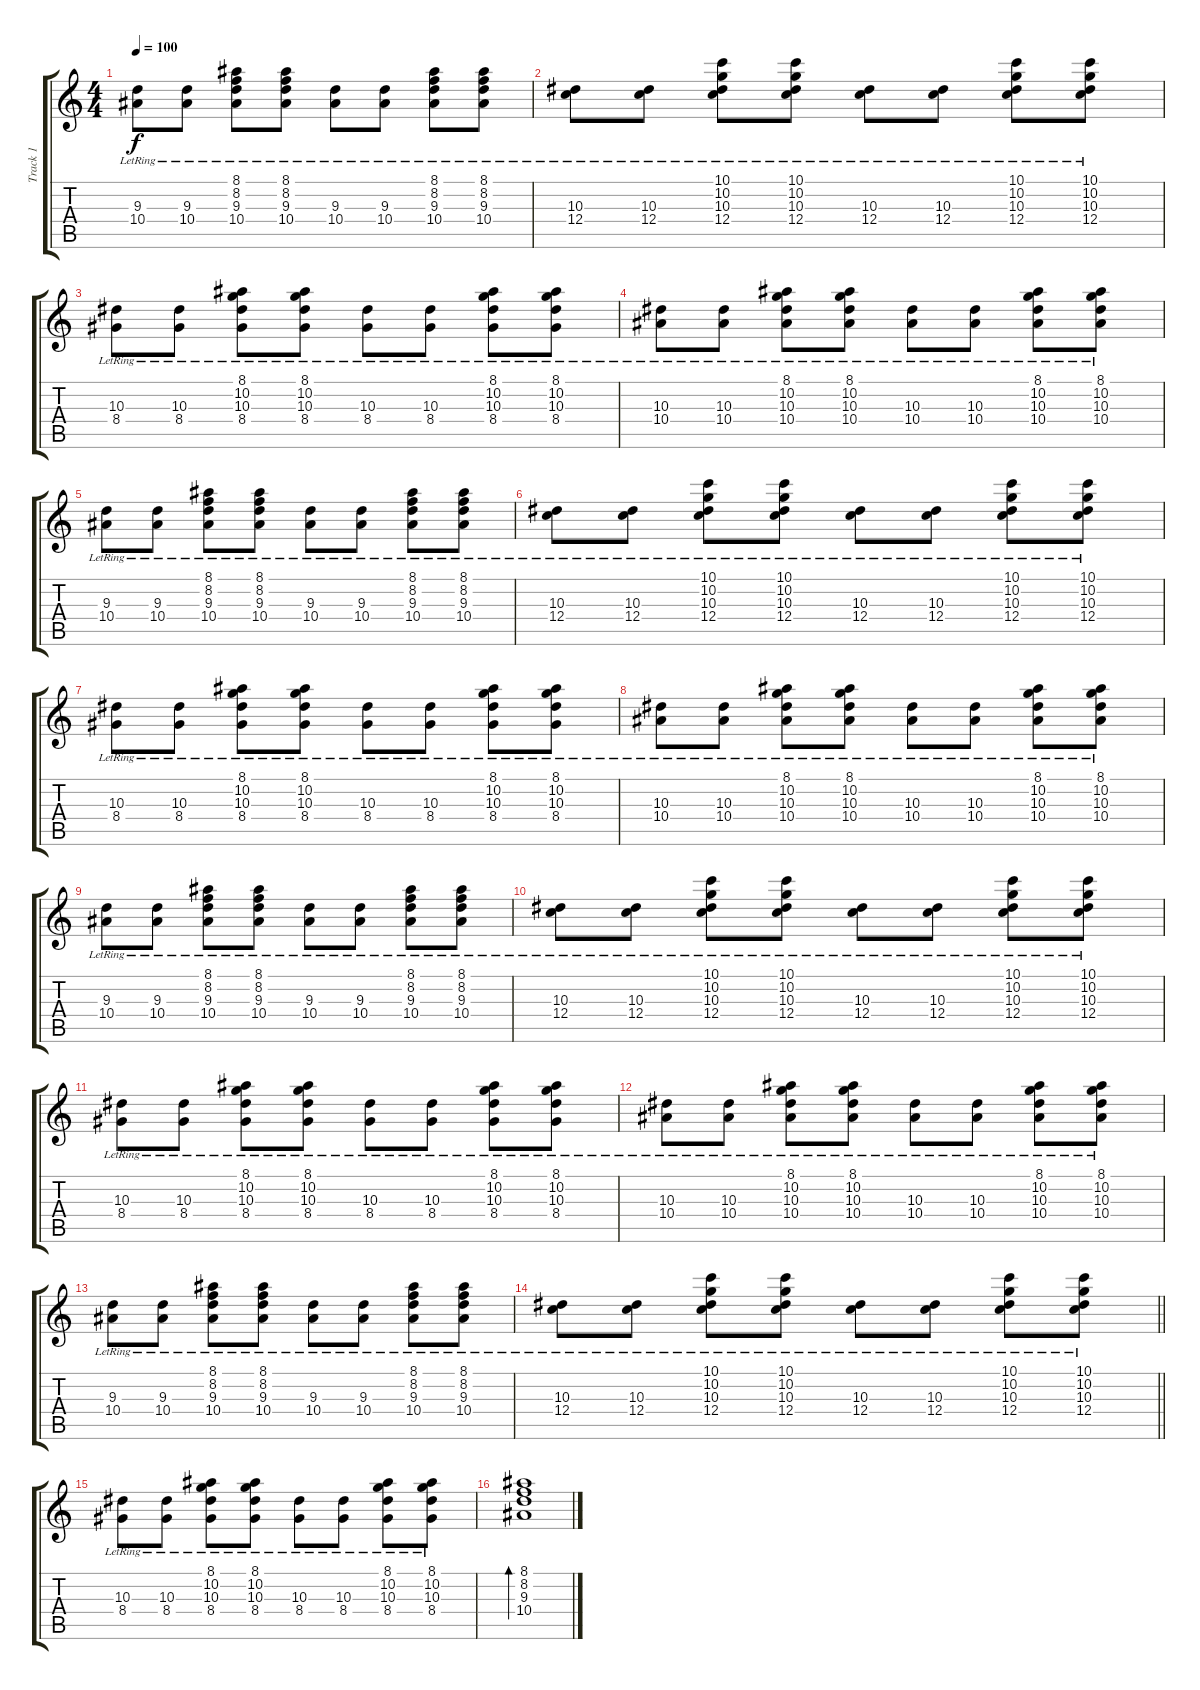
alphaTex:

\track ("Track 1" "Track 1") {instrument electricguitarclean}
\staff {score tabs}
\tuning (D4 A3 F3 C3 G2 C2) {hide}
\ts (4 4)
\tempo 100
\clef g2
\ks c
(9.3{lr} 10.4{lr}).8{dy f} (9.3{lr} 10.4{lr}).8 (8.1{lr} 8.2{lr} 9.3{lr} 10.4{lr}).8 (8.1{lr} 8.2{lr} 9.3{lr} 10.4{lr}).8 (9.3{lr} 10.4{lr}).8 (9.3{lr} 10.4{lr}).8 (8.1{lr} 8.2{lr} 9.3{lr} 10.4{lr}).8 (8.1{lr} 8.2{lr} 9.3{lr} 10.4{lr}).8 |
(10.3{lr} 12.4{lr}).8 (10.3{lr} 12.4{lr}).8 (10.1{lr} 10.2{lr} 10.3{lr} 12.4{lr}).8 (10.1{lr} 10.2{lr} 10.3{lr} 12.4{lr}).8 (10.3{lr} 12.4{lr}).8 (10.3{lr} 12.4{lr}).8 (10.1{lr} 10.2{lr} 10.3{lr} 12.4{lr}).8 (10.1{lr} 10.2{lr} 10.3{lr} 12.4{lr}).8 |
(10.3{lr} 8.4{lr}).8 (10.3{lr} 8.4{lr}).8 (8.1{lr} 10.2{lr} 10.3{lr} 8.4{lr}).8 (8.1{lr} 10.2{lr} 10.3{lr} 8.4{lr}).8 (10.3{lr} 8.4{lr}).8 (10.3{lr} 8.4{lr}).8 (8.1{lr} 10.2{lr} 10.3{lr} 8.4{lr}).8 (8.1{lr} 10.2{lr} 10.3{lr} 8.4{lr}).8 |
(10.3{lr} 10.4{lr}).8 (10.3{lr} 10.4{lr}).8 (8.1{lr} 10.2{lr} 10.3{lr} 10.4{lr}).8 (8.1{lr} 10.2{lr} 10.3{lr} 10.4{lr}).8 (10.3{lr} 10.4{lr}).8 (10.3{lr} 10.4{lr}).8 (8.1{lr} 10.2{lr} 10.3{lr} 10.4{lr}).8 (8.1{lr} 10.2{lr} 10.3{lr} 10.4{lr}).8 |
(9.3{lr} 10.4{lr}).8 (9.3{lr} 10.4{lr}).8 (8.1{lr} 8.2{lr} 9.3{lr} 10.4{lr}).8 (8.1{lr} 8.2{lr} 9.3{lr} 10.4{lr}).8 (9.3{lr} 10.4{lr}).8 (9.3{lr} 10.4{lr}).8 (8.1{lr} 8.2{lr} 9.3{lr} 10.4{lr}).8 (8.1{lr} 8.2{lr} 9.3{lr} 10.4{lr}).8 |
(10.3{lr} 12.4{lr}).8 (10.3{lr} 12.4{lr}).8 (10.1{lr} 10.2{lr} 10.3{lr} 12.4{lr}).8 (10.1{lr} 10.2{lr} 10.3{lr} 12.4{lr}).8 (10.3{lr} 12.4{lr}).8 (10.3{lr} 12.4{lr}).8 (10.1{lr} 10.2{lr} 10.3{lr} 12.4{lr}).8 (10.1{lr} 10.2{lr} 10.3{lr} 12.4{lr}).8 |
(10.3{lr} 8.4{lr}).8 (10.3{lr} 8.4{lr}).8 (8.1{lr} 10.2{lr} 10.3{lr} 8.4{lr}).8 (8.1{lr} 10.2{lr} 10.3{lr} 8.4{lr}).8 (10.3{lr} 8.4{lr}).8 (10.3{lr} 8.4{lr}).8 (8.1{lr} 10.2{lr} 10.3{lr} 8.4{lr}).8 (8.1{lr} 10.2{lr} 10.3{lr} 8.4{lr}).8 |
(10.3{lr} 10.4{lr}).8 (10.3{lr} 10.4{lr}).8 (8.1{lr} 10.2{lr} 10.3{lr} 10.4{lr}).8 (8.1{lr} 10.2{lr} 10.3{lr} 10.4{lr}).8 (10.3{lr} 10.4{lr}).8 (10.3{lr} 10.4{lr}).8 (8.1{lr} 10.2{lr} 10.3{lr} 10.4{lr}).8 (8.1{lr} 10.2{lr} 10.3{lr} 10.4{lr}).8 |
(9.3{lr} 10.4{lr}).8 (9.3{lr} 10.4{lr}).8 (8.1{lr} 8.2{lr} 9.3{lr} 10.4{lr}).8 (8.1{lr} 8.2{lr} 9.3{lr} 10.4{lr}).8 (9.3{lr} 10.4{lr}).8 (9.3{lr} 10.4{lr}).8 (8.1{lr} 8.2{lr} 9.3{lr} 10.4{lr}).8 (8.1{lr} 8.2{lr} 9.3{lr} 10.4{lr}).8 |
(10.3{lr} 12.4{lr}).8 (10.3{lr} 12.4{lr}).8 (10.1{lr} 10.2{lr} 10.3{lr} 12.4{lr}).8 (10.1{lr} 10.2{lr} 10.3{lr} 12.4{lr}).8 (10.3{lr} 12.4{lr}).8 (10.3{lr} 12.4{lr}).8 (10.1{lr} 10.2{lr} 10.3{lr} 12.4{lr}).8 (10.1{lr} 10.2{lr} 10.3{lr} 12.4{lr}).8 |
(10.3{lr} 8.4{lr}).8 (10.3{lr} 8.4{lr}).8 (8.1{lr} 10.2{lr} 10.3{lr} 8.4{lr}).8 (8.1{lr} 10.2{lr} 10.3{lr} 8.4{lr}).8 (10.3{lr} 8.4{lr}).8 (10.3{lr} 8.4{lr}).8 (8.1{lr} 10.2{lr} 10.3{lr} 8.4{lr}).8 (8.1{lr} 10.2{lr} 10.3{lr} 8.4{lr}).8 |
(10.3{lr} 10.4{lr}).8 (10.3{lr} 10.4{lr}).8 (8.1{lr} 10.2{lr} 10.3{lr} 10.4{lr}).8 (8.1{lr} 10.2{lr} 10.3{lr} 10.4{lr}).8 (10.3{lr} 10.4{lr}).8 (10.3{lr} 10.4{lr}).8 (8.1{lr} 10.2{lr} 10.3{lr} 10.4{lr}).8 (8.1{lr} 10.2{lr} 10.3{lr} 10.4{lr}).8 |
(9.3{lr} 10.4{lr}).8 (9.3{lr} 10.4{lr}).8 (8.1{lr} 8.2{lr} 9.3{lr} 10.4{lr}).8 (8.1{lr} 8.2{lr} 9.3{lr} 10.4{lr}).8 (9.3{lr} 10.4{lr}).8 (9.3{lr} 10.4{lr}).8 (8.1{lr} 8.2{lr} 9.3{lr} 10.4{lr}).8 (8.1{lr} 8.2{lr} 9.3{lr} 10.4{lr}).8 |
\barLineRight lightlight
(10.3{lr} 12.4{lr}).8 (10.3{lr} 12.4{lr}).8 (10.1{lr} 10.2{lr} 10.3{lr} 12.4{lr}).8 (10.1{lr} 10.2{lr} 10.3{lr} 12.4{lr}).8 (10.3{lr} 12.4{lr}).8 (10.3{lr} 12.4{lr}).8 (10.1{lr} 10.2{lr} 10.3{lr} 12.4{lr}).8 (10.1{lr} 10.2{lr} 10.3{lr} 12.4{lr}).8 |
(10.3{lr} 8.4{lr}).8 (10.3{lr} 8.4{lr}).8 (8.1{lr} 10.2{lr} 10.3{lr} 8.4{lr}).8 (8.1{lr} 10.2{lr} 10.3{lr} 8.4{lr}).8 (10.3{lr} 8.4{lr}).8 (10.3{lr} 8.4{lr}).8 (8.1{lr} 10.2{lr} 10.3{lr} 8.4{lr}).8 (8.1{lr} 10.2{lr} 10.3{lr} 8.4{lr}).8 |
(8.1 8.2 9.3 10.4).1{bd 240}
